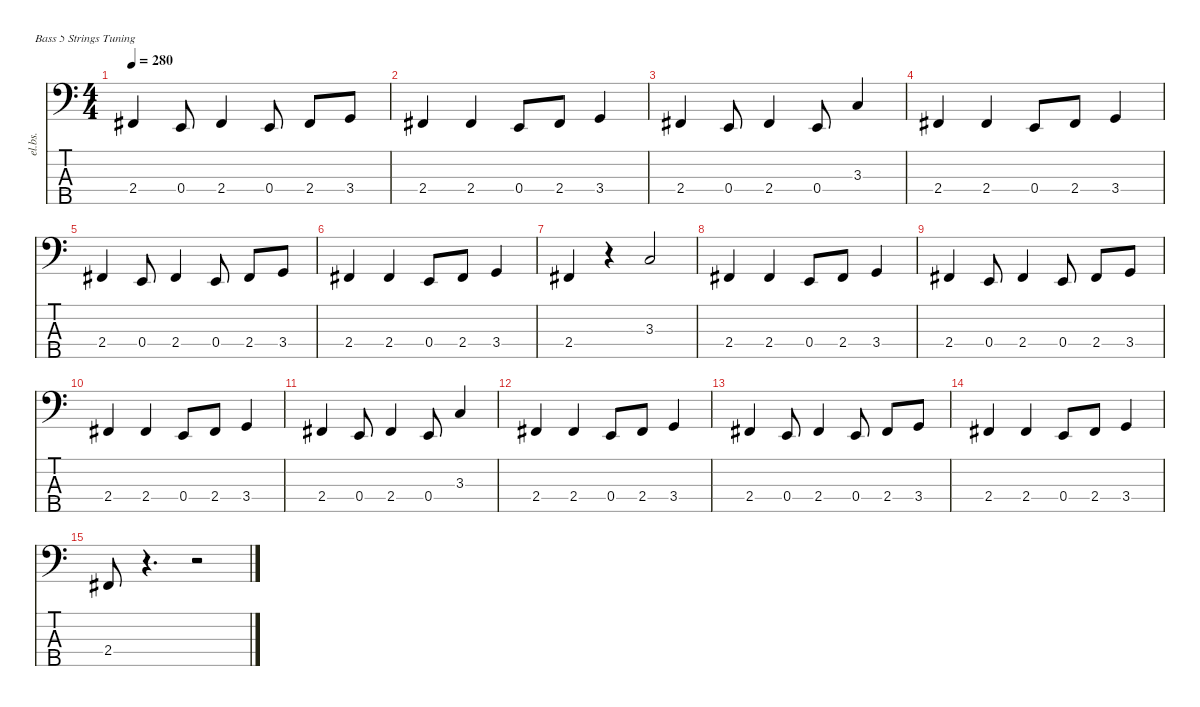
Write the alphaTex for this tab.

\defaultSystemsLayout 4
\hideDynamics
\bracketExtendMode nobrackets
\otherSystemsTrackNameOrientation horizontal
\track ("Dave Ellefson" "el.bs.") {instrument electricbasspick}
\staff {score tabs}
\tuning (G2 D2 A1 E1 B0)
\ts (4 4)
\tempo 280
\clef f4
\ks c
2.4{acc #}.4{dy f beam Up} 0.4.8{beam Up} 2.4{acc #}.4{beam Up} 0.4.8{beam Up} 2.4{acc #}.8{beam Up} 3.4.8{beam Up} |
2.4{acc #}.4{beam Up} 2.4{acc #}.4{beam Up} 0.4.8{beam Up} 2.4{acc #}.8{beam Up} 3.4.4{beam Up} |
2.4{acc #}.4{beam Up} 0.4.8{beam Up} 2.4{acc #}.4{beam Up} 0.4.8{beam Up} 3.3.4{beam Up} |
2.4{acc #}.4{beam Up} 2.4{acc #}.4{beam Up} 0.4.8{beam Up} 2.4{acc #}.8{beam Up} 3.4.4{beam Up} |
2.4{acc #}.4{beam Up} 0.4.8{beam Up} 2.4{acc #}.4{beam Up} 0.4.8{beam Up} 2.4{acc #}.8{beam Up} 3.4.8{beam Up} |
2.4{acc #}.4{beam Up} 2.4{acc #}.4{beam Up} 0.4.8{beam Up} 2.4{acc #}.8{beam Up} 3.4.4{beam Up} |
2.4{acc #}.4{beam Up} r.4{beam Up} 3.3.2{beam Up} |
2.4{acc #}.4{beam Up} 2.4{acc #}.4{beam Up} 0.4.8{beam Up} 2.4{acc #}.8{beam Up} 3.4.4{beam Up} |
2.4{acc #}.4{beam Up} 0.4.8{beam Up} 2.4{acc #}.4{beam Up} 0.4.8{beam Up} 2.4{acc #}.8{beam Up} 3.4.8{beam Up} |
2.4{acc #}.4{beam Up} 2.4{acc #}.4{beam Up} 0.4.8{beam Up} 2.4{acc #}.8{beam Up} 3.4.4{beam Up} |
2.4{acc #}.4{beam Up} 0.4.8{beam Up} 2.4{acc #}.4{beam Up} 0.4.8{beam Up} 3.3.4{beam Up} |
2.4{acc #}.4{beam Up} 2.4{acc #}.4{beam Up} 0.4.8{beam Up} 2.4{acc #}.8{beam Up} 3.4.4{beam Up} |
2.4{acc #}.4{beam Up} 0.4.8{beam Up} 2.4{acc #}.4{beam Up} 0.4.8{beam Up} 2.4{acc #}.8{beam Up} 3.4.8{beam Up} |
2.4{acc #}.4{beam Up} 2.4{acc #}.4{beam Up} 0.4.8{beam Up} 2.4{acc #}.8{beam Up} 3.4.4{beam Up} |
2.4{acc #}.8{beam Up} r.4{d beam Up} r.2{beam Up}
